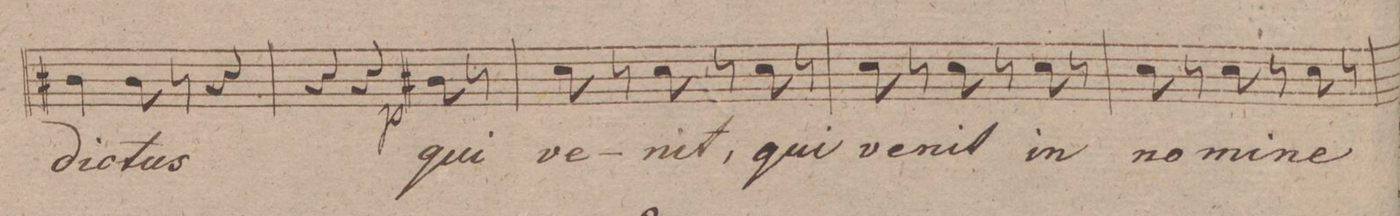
**kern	**text	**dynam
*I"Baſso.	*	*
*clefF4	*	*
*k[f#c#g#]	*	*
*M3/4	*	*
4D#X\	-dic-	.
8D#\	-tus,	.
8r	.	.
4r	.	.
=38	=38	=38
4r	.	.
4r	.	.
8D#X\	qui	p
8r	.	.
=39	=39	=39
8E\	ve-	.
8r	.	.
8E\	-nit,	.
8r	.	.
8E\	qui	.
8r	.	.
=40	=40	=40
8E\	ve-	.
8r	.	.
8E\	-nit	.
8r	.	.
8E\	in	.
8r	.	.
=	=	=
2.ryy	.	.
=41	=41	=41
8E\	no-	.
8r	.	.
8E\	-mi-	.
8r	.	.
8E\	-ne	.
8r	.	.
=42	=42	=42
*-	*-	*-
